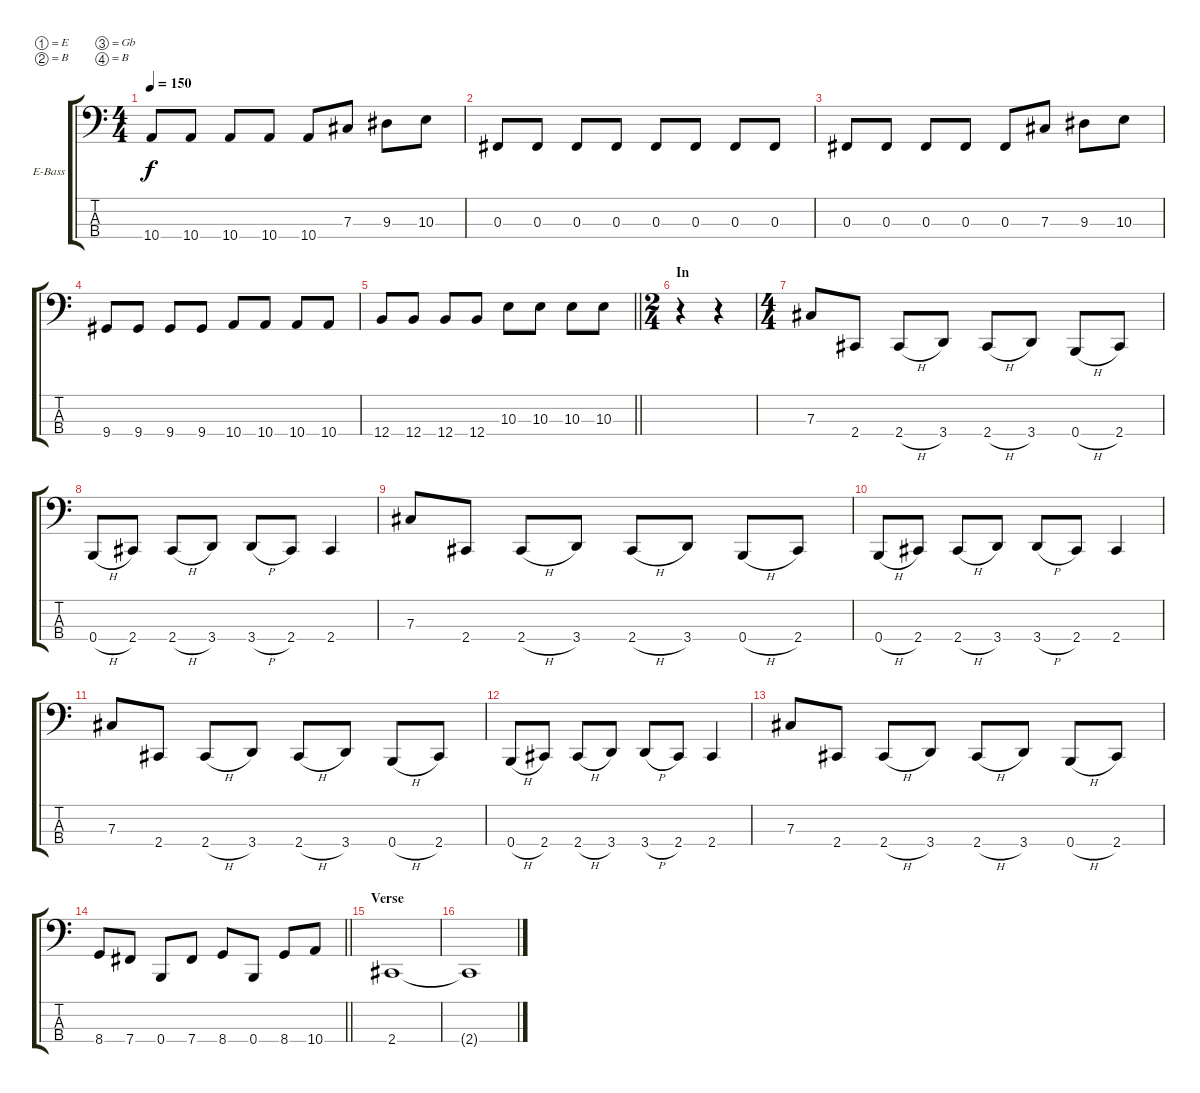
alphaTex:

\bracketExtendMode groupsimilarinstruments
\firstSystemTrackNameOrientation horizontal
\otherSystemsTrackNameOrientation horizontal
\track ("Adam Duce" "E-Bass") {instrument electricbassfinger}
\staff {score tabs}
\tuning (E2 B1 Gb1 B0)
\ts (4 4)
\tempo 150
\clef f4
\ks c
10.4.8{dy f} 10.4.8 10.4.8 10.4.8 10.4.8 7.3.8 9.3.8 10.3.8 |
0.3.8 0.3.8 0.3.8 0.3.8 0.3.8 0.3.8 0.3.8 0.3.8 |
0.3.8 0.3.8 0.3.8 0.3.8 0.3.8 7.3.8 9.3.8 10.3.8 |
9.4.8 9.4.8 9.4.8 9.4.8 10.4.8 10.4.8 10.4.8 10.4.8 |
\barLineRight lightlight
12.4.8 12.4.8 12.4.8 12.4.8 10.3.8 10.3.8 10.3.8 10.3.8 |
\ts (2 4)
\section ("" "In")
r.4 r.4 |
\ts (4 4)
7.3.8 2.4.8 2.4{h}.8 3.4.8 2.4{h}.8 3.4.8 0.4{h}.8 2.4.8 |
0.4{h}.8 2.4.8 2.4{h}.8 3.4.8 3.4{h}.8 2.4.8 2.4.4 |
7.3.8 2.4.8 2.4{h}.8 3.4.8 2.4{h}.8 3.4.8 0.4{h}.8 2.4.8 |
0.4{h}.8 2.4.8 2.4{h}.8 3.4.8 3.4{h}.8 2.4.8 2.4.4 |
7.3.8 2.4.8 2.4{h}.8 3.4.8 2.4{h}.8 3.4.8 0.4{h}.8 2.4.8 |
0.4{h}.8 2.4.8 2.4{h}.8 3.4.8 3.4{h}.8 2.4.8 2.4.4 |
7.3.8 2.4.8 2.4{h}.8 3.4.8 2.4{h}.8 3.4.8 0.4{h}.8 2.4.8 |
\barLineRight lightlight
8.4.8 7.4.8 0.4.8 7.4.8 8.4.8 0.4.8 8.4.8 10.4.8 |
\section ("" "Verse")
2.4.1 |
2.4{t}.1
